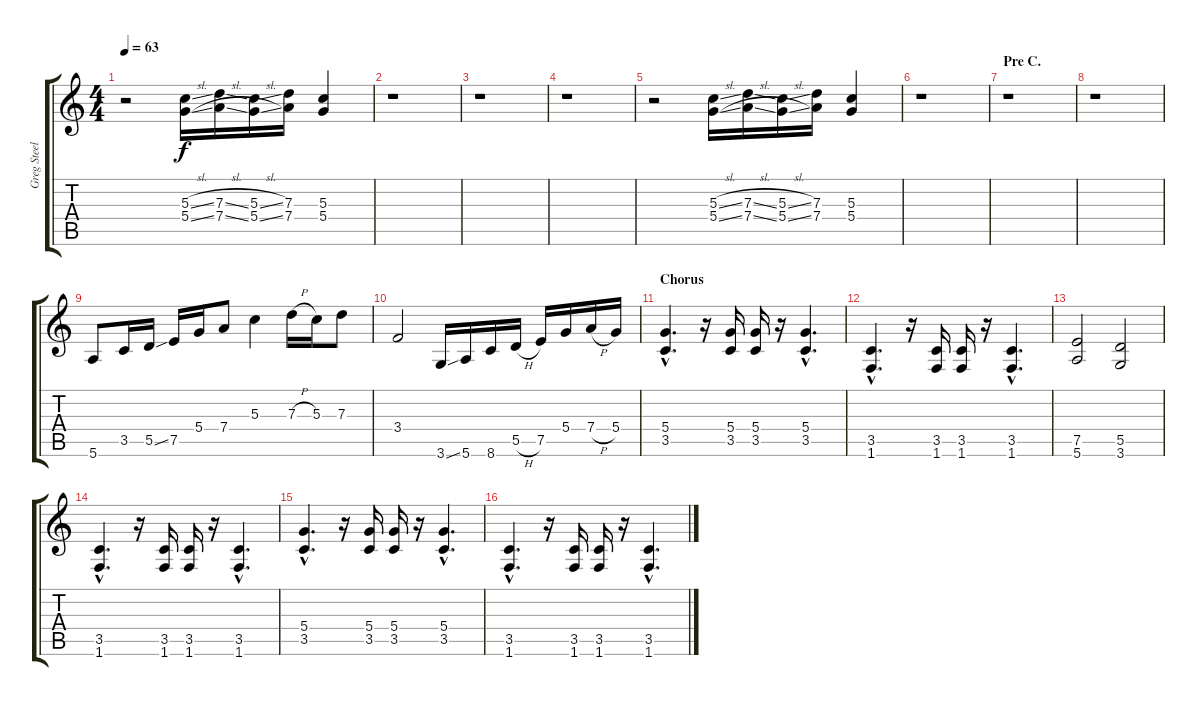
\track ("Greg Steele - Lead Guitar" "Greg Steel") {instrument overdrivenguitar}
\staff {score tabs}
\tuning (E4 B3 G3 D3 A2 E2) {hide}
\ts (4 4)
\tempo 63
\clef g2
\ks c
r.2{dy f} (5.3{sl} 5.4{sl}).16{volume 9 instrument electricguitarjazz} (7.3{sl} 7.4{sl}).16 (5.3{sl} 5.4{sl}).16 (7.3 7.4).16 (5.3 5.4).4 |
r.1{volume 14 instrument distortionguitar} |
r.1 |
r.1 |
r.2 (5.3{sl} 5.4{sl}).16{volume 9 instrument electricguitarjazz} (7.3{sl} 7.4{sl}).16 (5.3{sl} 5.4{sl}).16 (7.3 7.4).16 (5.3 5.4).4 |
r.1{volume 14 instrument distortionguitar} |
\section ("" "Pre C.")
r.1 |
r.1 |
5.6.8 3.5.16 5.5{ss}.16 7.5.16 5.4.16 7.4.8 5.3.4 7.3{h}.16 5.3.16 7.3.8 |
3.4.2 3.6{ss}.16 5.6.16 8.6.16 5.5{h}.16 7.5.16 5.4.16 7.4{h}.16 5.4.16 |
\section ("" "Chorus")
(5.4{hac} 3.5{hac}).4{d} r.16 (5.4 3.5).16 (5.4 3.5).16 r.16 (5.4{hac} 3.5{hac}).4{d} |
(3.5{hac} 1.6{hac}).4{d} r.16 (3.5 1.6).16 (3.5 1.6).16 r.16 (3.5{hac} 1.6{hac}).4{d} |
(7.5 5.6).2 (5.5 3.6).2 |
(3.5{hac} 1.6{hac}).4{d} r.16 (3.5 1.6).16 (3.5 1.6).16 r.16 (3.5{hac} 1.6{hac}).4{d} |
(5.4{hac} 3.5{hac}).4{d} r.16 (5.4 3.5).16 (5.4 3.5).16 r.16 (5.4{hac} 3.5{hac}).4{d} |
(3.5{hac} 1.6{hac}).4{d} r.16 (3.5 1.6).16 (3.5 1.6).16 r.16 (3.5{hac} 1.6{hac}).4{d}
